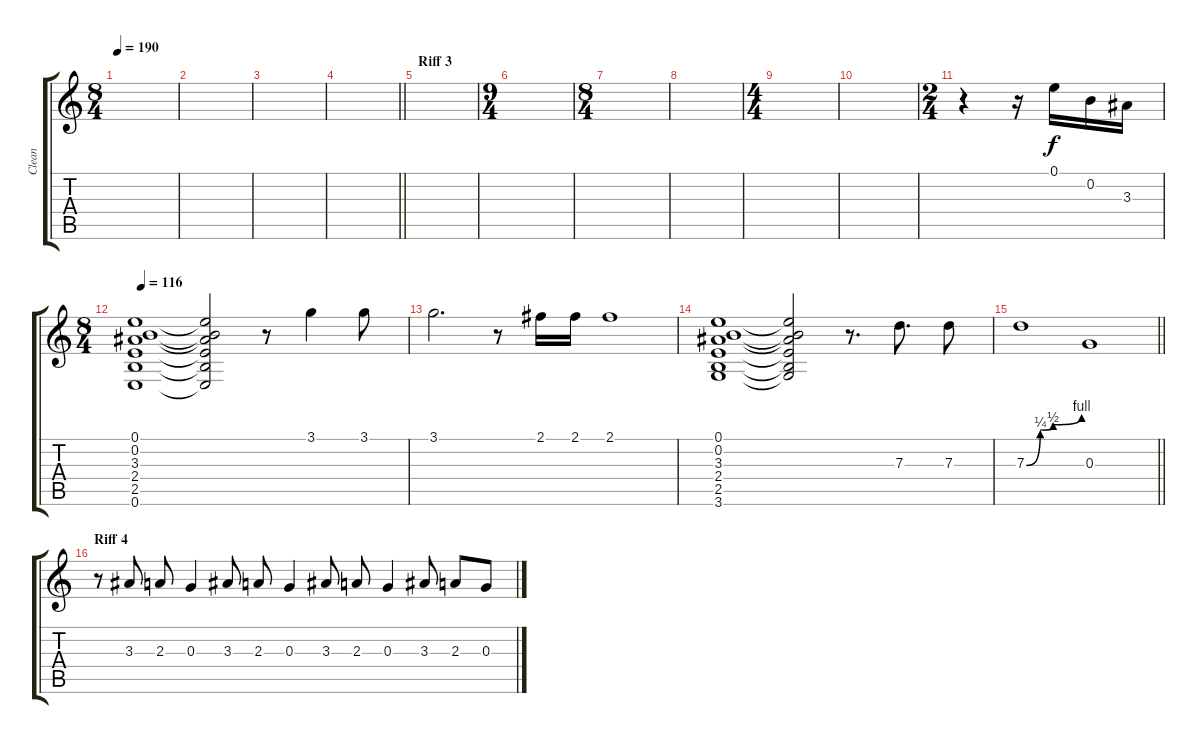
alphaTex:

\track ("Clean" "Clean") {instrument acousticguitarsteel}
\staff {score tabs}
\tuning (E4 B3 G3 D3 A2 E2) {hide}
\ts (8 4)
\tempo 190
\clef g2
\ks c
|
|
|
\barLineRight lightlight
|
\section ("" "Riff 3")
|
\ts (9 4)
|
\ts (8 4)
|
|
\ts (4 4)
|
|
\ts (2 4)
r.4 r.16 0.1.16 0.2.16 3.3.16 |
\ts (8 4)
\tempo 116
(0.1 0.2 3.3 2.4 2.5 0.6).1 (0.1{t} 0.2{t} 3.3{t} 2.4{t} 2.5{t} 0.6{t}).2 r.8 3.1.4 3.1.8 |
3.1.2{d} r.8 2.1.16 2.1.16 2.1.1 |
(0.1 0.2 3.3 2.4 2.5 3.6).1 (0.1{t} 0.2{t} 3.3{t} 2.4{t} 2.5{t} 3.6{t}).2 r.8{d} 7.3.8{d} 7.3.8 |
\barLineRight lightlight
7.3{be (custom 0 0 15 1 29 2 60 4)}.1 0.3.1 |
\section ("" "Riff 4")
r.8 3.3.8 2.3.8 0.3.4 3.3.8 2.3.8 0.3.4 3.3.8 2.3.8 0.3.4 3.3.8 2.3.8 0.3.8
